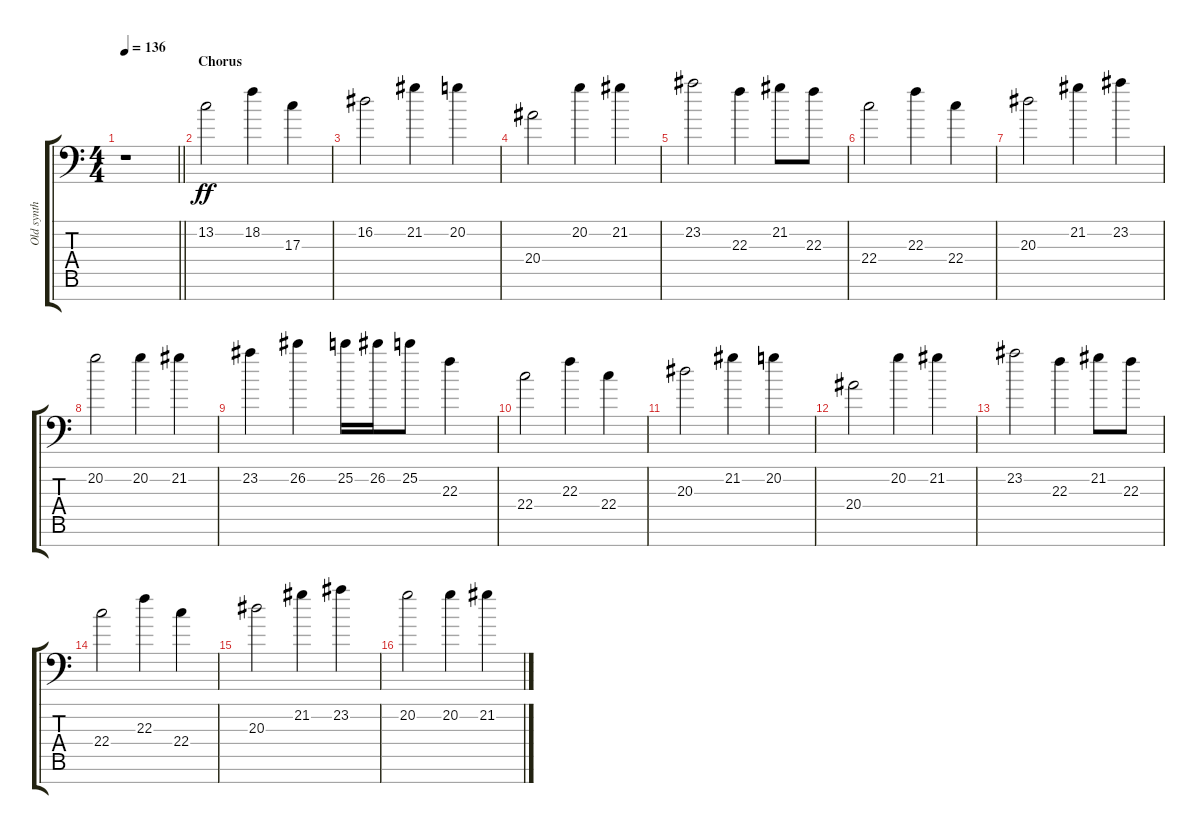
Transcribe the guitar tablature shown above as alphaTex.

\track ("Old synth" "Old synth") {instrument lead4chiff}
\staff {score tabs}
\tuning (A7 B3 G3 D3 A2 E2 C-1) {hide}
\ts (4 4)
\tempo 136
\clef f4
\barLineRight lightlight
\ks c
r.1{dy ff} |
\section ("" "Chorus")
13.2.2 18.2.4 17.3.4 |
16.2.2 21.2.4 20.2.4 |
20.4.2 20.2.4 21.2.4 |
23.2.2 22.3.4 21.2.8 22.3.8 |
22.4.2 22.3.4 22.4.4 |
20.3.2 21.2.4 23.2.4 |
20.2.2 20.2.4 21.2.4 |
23.2.4 26.2.4 25.2.16 26.2.16 25.2.8 22.3.4 |
22.4.2 22.3.4 22.4.4 |
20.3.2 21.2.4 20.2.4 |
20.4.2 20.2.4 21.2.4 |
23.2.2 22.3.4 21.2.8 22.3.8 |
22.4.2 22.3.4 22.4.4 |
20.3.2 21.2.4 23.2.4 |
20.2.2 20.2.4 21.2.4
